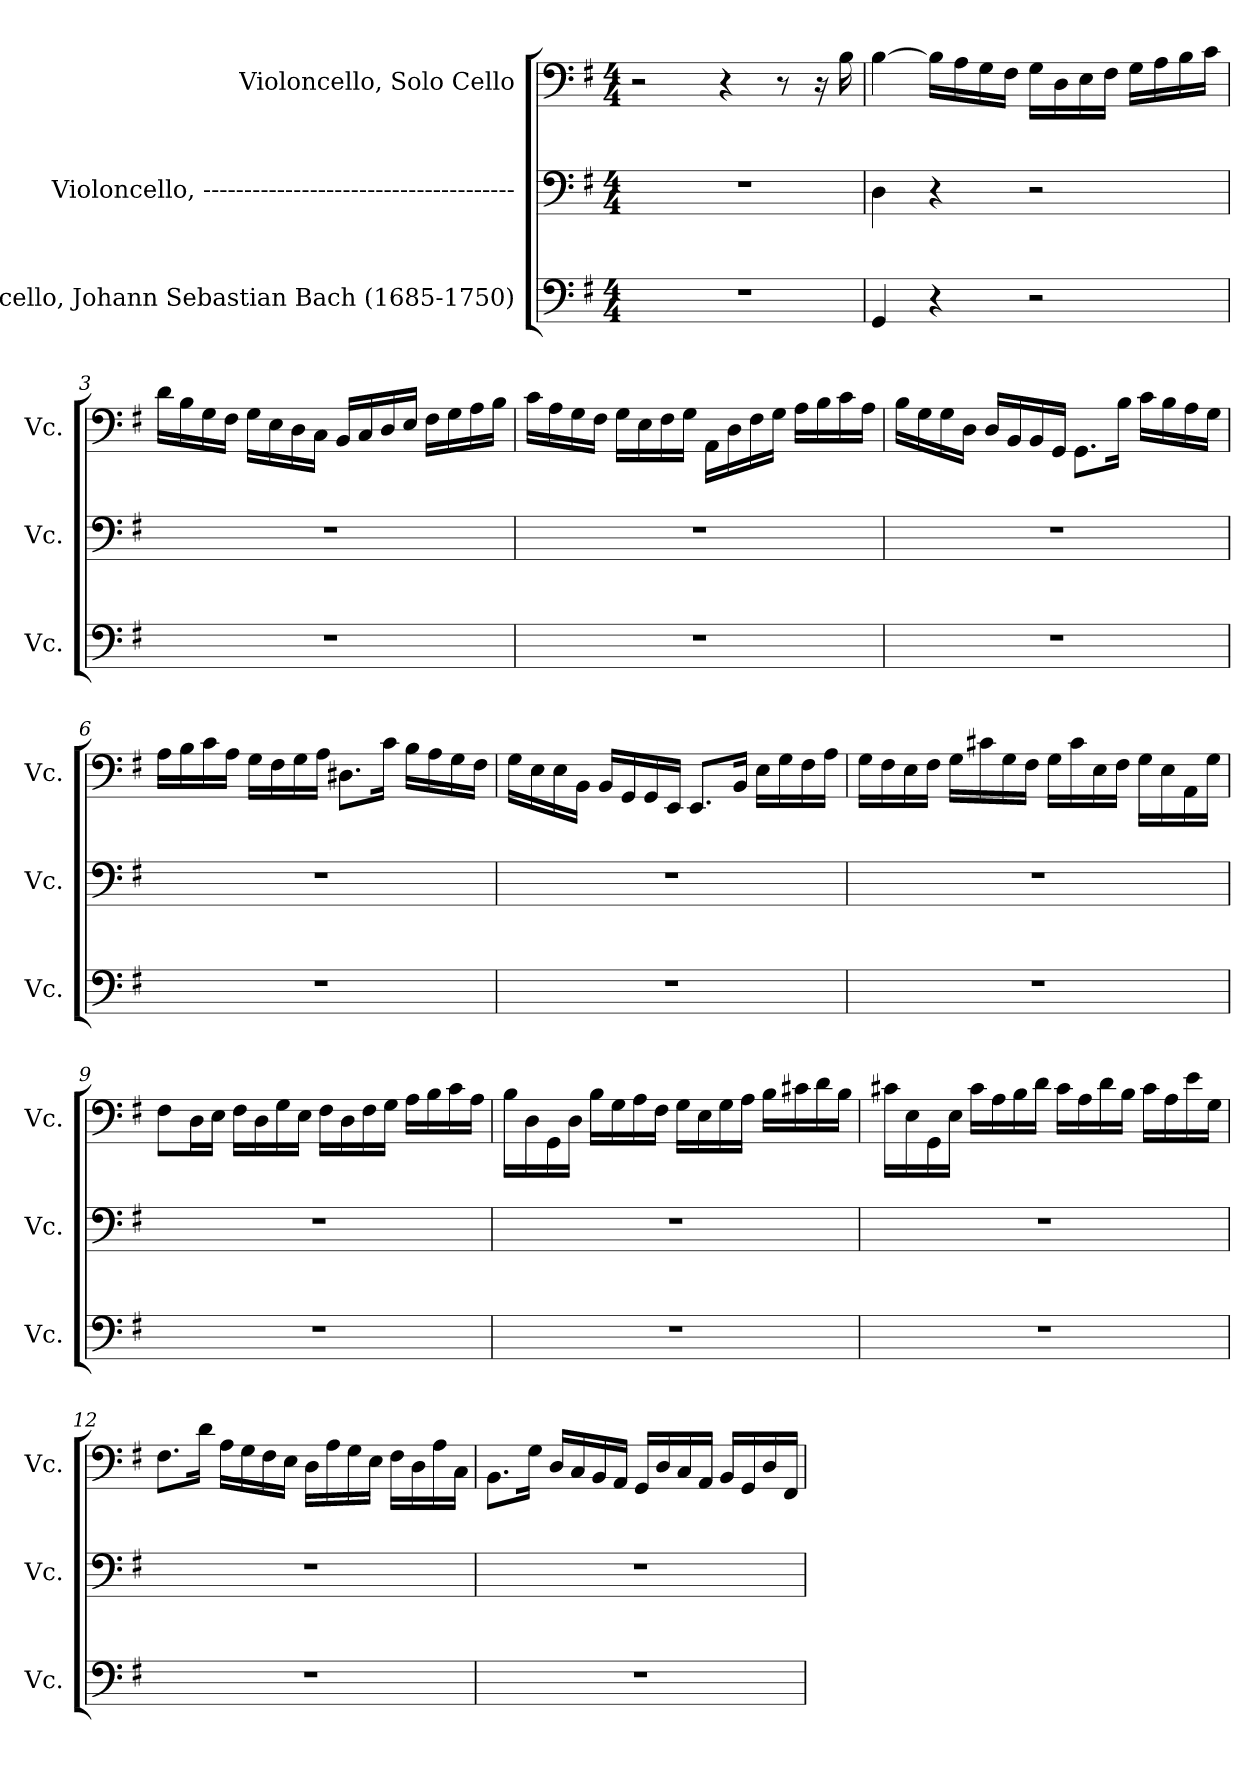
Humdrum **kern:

**kern	**kern	**kern
*part3	*part2	*part1
*staff3	*staff2	*staff1
*I"Violoncello, Johann Sebastian Bach  (1685-1750)	*I"Violoncello, --------------------------------------	*I"Violoncello, Solo Cello
*I'Vc.	*I'Vc.	*I'Vc.
*clefF4	*clefF4	*clefF4
*k[f#]	*k[f#]	*k[f#]
*M4/4	*M4/4	*M4/4
*MM250	*MM250	*MM250
=1	=1	=1
1r	1r	2r
.	.	4r
.	.	8r
*	*	*MM77
.	.	16r
.	.	16B\
=2	=2	=2
4GG/	4D\	[4B\
4r	4r	16B\LL]
.	.	16A\
.	.	16G\
.	.	16F#\JJ
2r	2r	16G\LL
.	.	16D\
.	.	16E\
.	.	16F#\JJ
.	.	16G\LL
.	.	16A\
.	.	16B\
.	.	16c\JJ
!!LO:LB:g=z
=3	=3	=3
1r	1r	16d\LL
.	.	16B\
.	.	16G\
.	.	16F#\JJ
.	.	16G\LL
.	.	16E\
.	.	16D\
.	.	16C\JJ
.	.	16BB/LL
.	.	16C/
.	.	16D/
.	.	16E/JJ
.	.	16F#\LL
.	.	16G\
.	.	16A\
.	.	16B\JJ
=4	=4	=4
1r	1r	16c\LL
.	.	16A\
.	.	16G\
.	.	16F#\JJ
.	.	16G\LL
.	.	16E\
.	.	16F#\
.	.	16G\JJ
.	.	16AA\LL
.	.	16D\
.	.	16F#\
.	.	16G\JJ
.	.	16A\LL
.	.	16B\
.	.	16c\
.	.	16A\JJ
!!LO:LB:g=z
=5	=5	=5
1r	1r	16B\LL
.	.	16G\
.	.	16G\
.	.	16D\JJ
.	.	16D/LL
.	.	16BB/
.	.	16BB/
.	.	16GG/JJ
.	.	8.GG\L
.	.	16B\Jk
.	.	16c\LL
.	.	16B\
.	.	16A\
.	.	16G\JJ
=6	=6	=6
1r	1r	16A\LL
.	.	16B\
.	.	16c\
.	.	16A\JJ
.	.	16G\LL
.	.	16F#\
.	.	16G\
.	.	16A\JJ
.	.	8.D#X\L
.	.	16c\Jk
.	.	16B\LL
.	.	16A\
.	.	16G\
.	.	16F#\JJ
=7	=7	=7
1r	1r	16G\LL
.	.	16E\
.	.	16E\
.	.	16BB\JJ
.	.	16BB/LL
.	.	16GG/
.	.	16GG/
.	.	16EE/JJ
.	.	8.EE/L
.	.	16BB/Jk
.	.	16E\LL
.	.	16G\
.	.	16F#\
.	.	16A\JJ
!!LO:LB:g=z
=8	=8	=8
1r	1r	16G\LL
.	.	16F#\
.	.	16E\
.	.	16F#\JJ
.	.	16G\LL
.	.	16c#X\
.	.	16G\
.	.	16F#\JJ
.	.	16G\LL
.	.	16c#\
.	.	16E\
.	.	16F#\JJ
.	.	16G\LL
.	.	16E\
.	.	16AA\
.	.	16G\JJ
=9	=9	=9
1r	1r	8F#\L
.	.	16D\L
.	.	16E\JJ
.	.	16F#\LL
.	.	16D\
.	.	16G\
.	.	16E\JJ
.	.	16F#\LL
.	.	16D\
.	.	16F#\
.	.	16G\JJ
.	.	16A\LL
.	.	16B\
.	.	16c\
.	.	16A\JJ
!!LO:PB:g=z
=10	=10	=10
1r	1r	16B\LL
.	.	16D\
.	.	16GG\
.	.	16D\JJ
.	.	16B\LL
.	.	16G\
.	.	16A\
.	.	16F#\JJ
.	.	16G\LL
.	.	16E\
.	.	16G\
.	.	16A\JJ
.	.	16B\LL
.	.	16c#X\
.	.	16d\
.	.	16B\JJ
=11	=11	=11
1r	1r	16c#X\LL
.	.	16E\
.	.	16GG\
.	.	16E\JJ
.	.	16c#\LL
.	.	16A\
.	.	16B\
.	.	16d\JJ
.	.	16c#\LL
.	.	16A\
.	.	16d\
.	.	16B\JJ
.	.	16c#\LL
.	.	16A\
.	.	16e\
.	.	16G\JJ
!!LO:LB:g=z
=12	=12	=12
1r	1r	8.F#\L
.	.	16d\Jk
.	.	16A\LL
.	.	16G\
.	.	16F#\
.	.	16E\JJ
.	.	16D\LL
.	.	16A\
.	.	16G\
.	.	16E\JJ
.	.	16F#\LL
.	.	16D\
.	.	16A\
.	.	16C\JJ
=13	=13	=13
1r	1r	8.BB\L
.	.	16G\Jk
.	.	16D/LL
.	.	16C/
.	.	16BB/
.	.	16AA/JJ
.	.	16GG/LL
.	.	16D/
.	.	16C/
.	.	16AA/JJ
.	.	16BB/LL
.	.	16GG/
.	.	16D/
.	.	16FF#/JJ
=	=	=
*-	*-	*-
